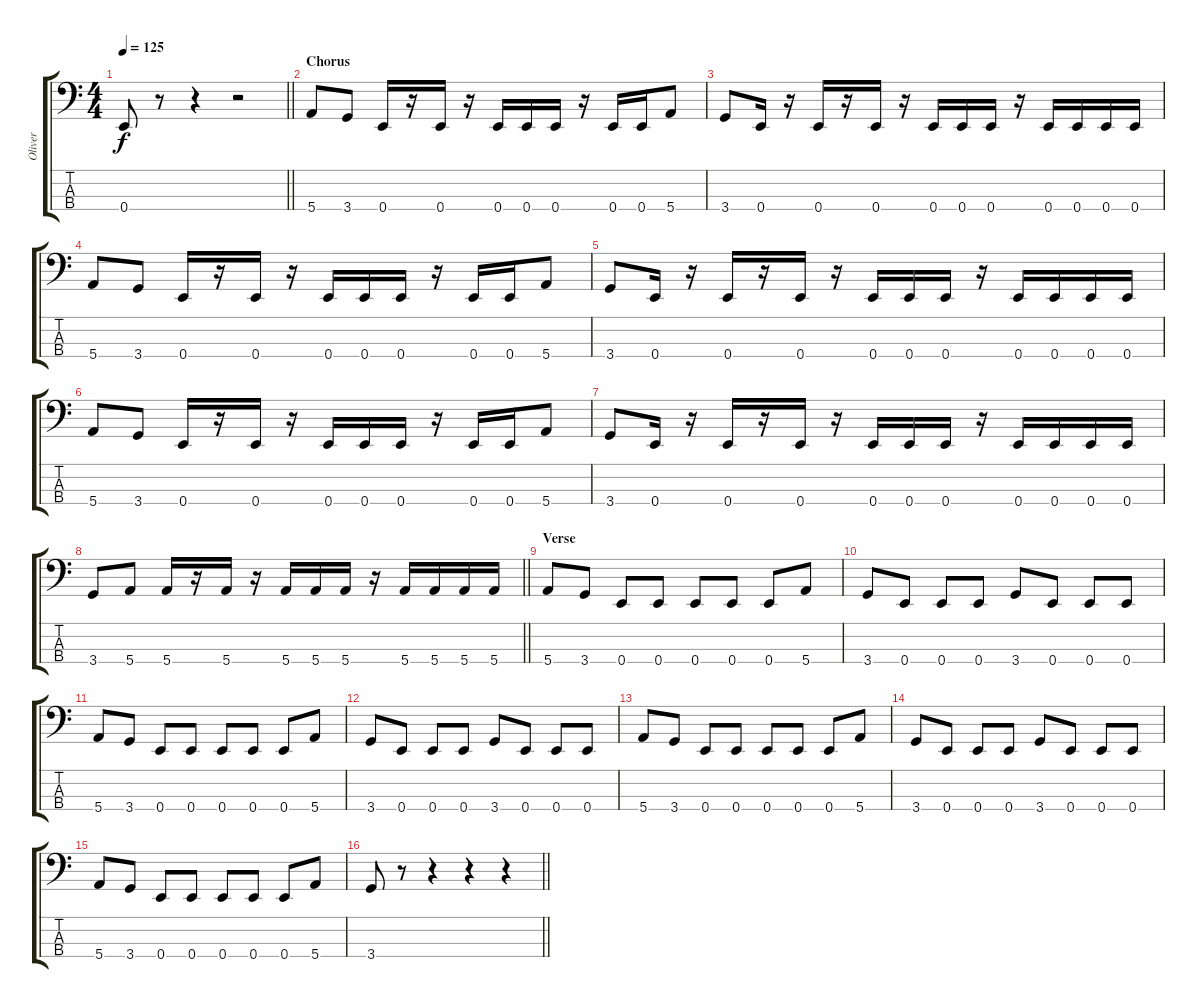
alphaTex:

\track ("Oliver" "Oliver") {instrument electricbasspick}
\staff {score tabs}
\tuning (G2 D2 A1 E1) {hide}
\ts (4 4)
\tempo 125
\clef f4
\barLineRight lightlight
\ks c
0.4.8{dy f} r.8 r.4 r.2 |
\section ("" "Chorus")
5.4.8 3.4.8 0.4.16 r.16 0.4.16 r.16 0.4.16 0.4.16 0.4.16 r.16 0.4.16 0.4.16 5.4.8 |
3.4.8 0.4.16 r.16 0.4.16 r.16 0.4.16 r.16 0.4.16 0.4.16 0.4.16 r.16 0.4.16 0.4.16 0.4.16 0.4.16 |
5.4.8 3.4.8 0.4.16 r.16 0.4.16 r.16 0.4.16 0.4.16 0.4.16 r.16 0.4.16 0.4.16 5.4.8 |
3.4.8 0.4.16 r.16 0.4.16 r.16 0.4.16 r.16 0.4.16 0.4.16 0.4.16 r.16 0.4.16 0.4.16 0.4.16 0.4.16 |
5.4.8 3.4.8 0.4.16 r.16 0.4.16 r.16 0.4.16 0.4.16 0.4.16 r.16 0.4.16 0.4.16 5.4.8 |
3.4.8 0.4.16 r.16 0.4.16 r.16 0.4.16 r.16 0.4.16 0.4.16 0.4.16 r.16 0.4.16 0.4.16 0.4.16 0.4.16 |
\barLineRight lightlight
3.4.8 5.4.8 5.4.16 r.16 5.4.16 r.16 5.4.16 5.4.16 5.4.16 r.16 5.4.16 5.4.16 5.4.16 5.4.16 |
\section ("" "Verse")
5.4.8 3.4.8 0.4.8 0.4.8 0.4.8 0.4.8 0.4.8 5.4.8 |
3.4.8 0.4.8 0.4.8 0.4.8 3.4.8 0.4.8 0.4.8 0.4.8 |
5.4.8 3.4.8 0.4.8 0.4.8 0.4.8 0.4.8 0.4.8 5.4.8 |
3.4.8 0.4.8 0.4.8 0.4.8 3.4.8 0.4.8 0.4.8 0.4.8 |
5.4.8 3.4.8 0.4.8 0.4.8 0.4.8 0.4.8 0.4.8 5.4.8 |
3.4.8 0.4.8 0.4.8 0.4.8 3.4.8 0.4.8 0.4.8 0.4.8 |
5.4.8 3.4.8 0.4.8 0.4.8 0.4.8 0.4.8 0.4.8 5.4.8 |
\barLineRight lightlight
3.4.8 r.8 r.4 r.4 r.4
